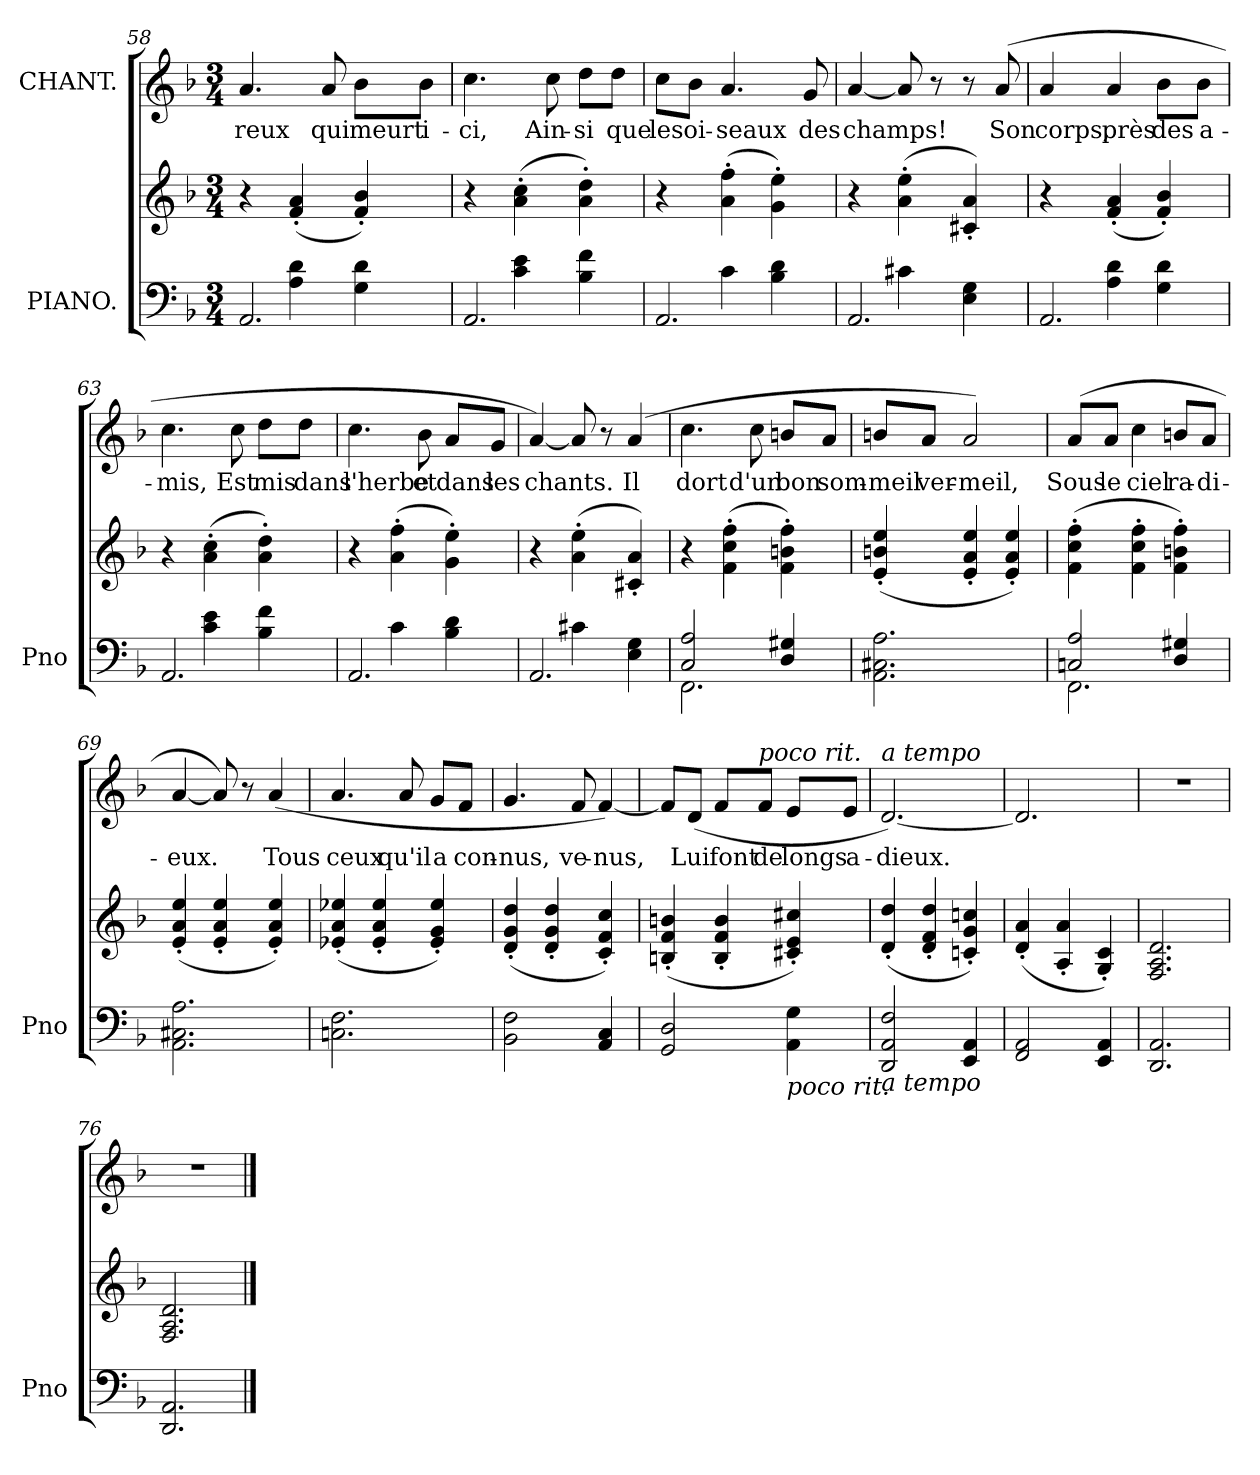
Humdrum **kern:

**kern	**kern	**dynam	**kern	**text	**dynam
*part2	*part2	*part2	*part1	*part1	*part1
*staff3	*staff2	*staff2/3	*staff1	*staff1	*staff1
*I"PIANO.	*	*	*I"CHANT.	*	*
*I'Pno	*	*	*	*	*
*clefF4	*clefG2	*	*clefG2	*	*
*k[b-]	*k[b-]	*	*k[b-]	*	*
*M3/4	*M3/4	*	*M3/4	*	*
=58	=58	=58	=58	=58	=58
*^	*	*	*	*	*
!	!	!	!	!	!LO:LY:b	!
2.AA/	4ryy	4r	.	4.a/	-reux	.
.	4A\ 4d\	(4f/' 4a/'	.	.	.	.
!	!	!	!	!	!LO:LY:b	!
.	.	.	.	8a/	qui	.
!	!	!	!	!	!LO:LY:b	!
.	4G\ 4d\	4f/' 4b-/')	.	8b-\L	meurt	.
!	!	!	!	!	!LO:LY:b	!
.	.	.	.	8b-\J	i-	.
=59	=59	=59	=59	=59	=59	=59
!	!	!	!	!	!LO:LY:b	!
2.AA/	4ryy	4r	.	4.cc\	-ci,	.
.	4c\ 4e\	(4a\'> 4cc\'>	.	.	.	.
!	!	!	!	!	!LO:LY:b	!
.	.	.	.	8cc\	Ain-	.
!	!	!	!	!	!LO:LY:b	!
.	4B-\ 4f\	4a\' 4dd\')	.	8dd\L	-si	.
!	!	!	!	!	!LO:LY:b	!
.	.	.	.	8dd\J	que	.
!!LO:PB:g=z
=60	=60	=60	=60	=60	=60	=60
!	!	!	!	!	!LO:LY:b	!
2.AA/	4ryy	4r	.	8cc\L	les	.
!	!	!	!	!	!LO:LY:b	!
.	.	.	.	8b-\J	oi-	.
!	!	!	!	!	!LO:LY:b	!
.	4c\	(4a\' 4ff\'	.	4.a/	-seaux	.
.	4B-\ 4d\	4g\' 4ee\')	.	.	.	.
!	!	!	!	!	!LO:LY:b	!
.	.	.	.	8g/	des	.
=61	=61	=61	=61	=61	=61	=61
!	!	!	!	!	!LO:LY:b	!
2.AA/	4ryy	4r	.	[4a/	champs!	.
.	4c#X\	(4a\' 4ee\'	.	8a/]	.	.
.	.	.	.	8r	.	.
.	4E\ 4G\	4c#X/' 4a/')	.	8r	.	.
!	!	!	!	!	!LO:LY:b	!
.	.	.	.	(8a/	Son	.
=62	=62	=62	=62	=62	=62	=62
!	!	!	!	!	!LO:LY:b	!
2.AA/	4ryy	4r	.	4a/	corps,	.
!	!	!	!	!	!LO:LY:b	!
.	4A\ 4d\	(4f/' 4a/'	.	4a/	près	.
!	!	!	!	!	!LO:LY:b	!
.	4G\ 4d\	4f/' 4b-/')	.	8b-\L	des	.
!	!	!	!	!	!LO:LY:b	!
.	.	.	.	8b-\J	a-	.
=63	=63	=63	=63	=63	=63	=63
!	!	!	!	!	!LO:LY:b	!
2.AA/	4ryy	4r	.	4.cc\	-mis,	.
.	4c\ 4e\	(4a\'> 4cc\'>	.	.	.	.
!	!	!	!	!	!LO:LY:b	!
.	.	.	.	8cc\	Est	.
!	!	!	!	!	!LO:LY:b	!
.	4B-\ 4f\	4a\' 4dd\')	.	8dd\L	mis	.
!	!	!	!	!	!LO:LY:b	!
.	.	.	.	8dd\J	dans	.
!!LO:LB:g=z
=64	=64	=64	=64	=64	=64	=64
!	!	!	!	!	!LO:LY:b	!
2.AA/	4ryy	4r	.	4.cc\	l'herbe	.
.	4c\	(4a\' 4ff\'	.	.	.	.
!	!	!	!	!	!LO:LY:b	!
.	.	.	.	8b-\	et	.
!	!	!	!	!	!LO:LY:b	!
.	4B-\ 4d\	4g\' 4ee\')	.	8a/L	dans	.
!	!	!	!	!	!LO:LY:b	!
.	.	.	.	8g/J	les	.
=65	=65	=65	=65	=65	=65	=65
!	!	!	!	!	!LO:LY:b	!
2.AA/	4ryy	4r	.	[4a/)	chants.	.
.	4c#X\	(4a\' 4ee\'	.	8a/]	.	.
.	.	.	.	8r	.	.
!	!	!	!	!	!LO:LY:b	!LO:DY:a
!	!	!	!	!	!	!LO:DY:n=1:a
.	4E\ 4G\	4c#X/' 4a/')	.	(4a/	Il	pp other-dynamics
=66	=66	=66	=66	=66	=66	=66
!	!	!	!LO:DY:b	!	!LO:LY:b	!
!	!	!	!LO:DY:n=1:b	!	!	!
2C/ 2A/	2.FF\	4r	pp other-dynamics	4.cc\	dort	.
.	.	(4f\' 4cc\' 4ff\'	.	.	.	.
!	!	!	!	!	!LO:LY:b	!
.	.	.	.	8cc\	d'un	.
!	!	!	!	!	!LO:LY:b	!
4D/ 4G#X/	.	4f\' 4bn\' 4ff\')	.	8bn/L	bon	.
!	!	!	!	!	!LO:LY:b	!
.	.	.	.	8a/J	som-	.
*v	*v	*	*	*	*	*
=67	=67	=67	=67	=67	=67
!	!	!	!	!LO:LY:b	!
2.AA\ 2.C#X\ 2.A\	(4e/' 4bn/' 4ee/'	.	8bn/L	-meil	.
!	!	!	!	!LO:LY:b	!
.	.	.	8a/J	ver-	.
!	!	!	!	!LO:LY:b	!
.	4e/' 4a/' 4ee/'	.	2a/)	-meil,	.
.	4e/' 4a/' 4ee/')	.	.	.	.
!!LO:LB:g=z
=68	=68	=68	=68	=68	=68
*^	*	*	*	*	*
!	!	!	!	!	!LO:LY:b	!
2Cn/ 2A/	2.FF\	(4f\' 4cc\' 4ff\'	.	(8a/L	Sous	.
!	!	!	!	!	!LO:LY:b	!
.	.	.	.	8a/J	le	.
!	!	!	!	!	!LO:LY:b	!
.	.	4f\' 4cc\' 4ff\'	.	4cc\	ciel	.
!	!	!	!	!	!LO:LY:b	!
4D/ 4G#X/	.	4f\' 4bn\' 4ff\')	.	8bn/L	ra-	.
!	!	!	!	!	!LO:LY:b	!
.	.	.	.	8a/J	-di-	.
*v	*v	*	*	*	*	*
=69	=69	=69	=69	=69	=69
!	!	!	!	!LO:LY:b	!
2.AA\ 2.C#X\ 2.A\	(4e/' 4a/' 4ee/'	.	[4a/	-eux.	.
.	4e/' 4a/' 4ee/'	.	8a/])	.	.
.	.	.	8r	.	.
!	!	!	!	!LO:LY:b	!
.	4e/' 4a/' 4ee/')	.	(4a/	Tous	.
=70	=70	=70	=70	=70	=70
!	!	!	!	!LO:LY:b	!
2.Cn\ 2.F\	(4e-X/' 4a/' 4ee-X/'	.	4.a/	ceux	.
.	4e-/' 4a/' 4ee-/'	.	.	.	.
!	!	!	!	!LO:LY:b	!
.	.	.	8a/	qu'il	.
!	!	!	!	!LO:LY:b	!
.	4e-/' 4g/' 4ee-/')	.	8g/L	a	.
!	!	!	!	!LO:LY:b	!
.	.	.	8f/J	con-	.
=71	=71	=71	=71	=71	=71
!	!	!	!	!LO:LY:b	!
2BB-\ 2F\	(4d/' 4g/' 4dd/'	.	4.g/	-nus,	.
.	4d/' 4g/' 4dd/'	.	.	.	.
!	!	!	!	!LO:LY:b	!
.	.	.	8f/	ve-	.
!	!	!	!	!LO:LY:b	!
4AA/ 4C/	4c/' 4f/' 4cc/')	.	[4f/)	-nus,	.
!!LO:LB:g=z
=72	=72	=72	=72	=72	=72
2GG/ 2D/	(4Bn/' 4f/' 4bn/'	.	8f/L]	.	.
!	!	!	!	!LO:LY:b	!
.	.	.	(>8d/J	Lui	.
!	!	!	!	!LO:LY:b	!
.	4B/' 4f/' 4b/'	.	8f/L	font	.
!	!	!	!LO:TX:a:i:t=poco rit.	!	!
!	!	!	!	!LO:LY:b	!
.	.	.	8f/J	de	.
!LO:TX:b:i:t=poco rit.	!	!	!	!	!
!	!	!	!	!LO:LY:b	!
4AA\ 4G\	4c#X/' 4e/' 4cc#X/')	.	8e/L	longs	.
!	!	!	!	!LO:LY:b	!
.	.	.	8e/J	a-	.
=73	=73	=73	=73	=73	=73
!	!	!	!LO:TX:a:i:t=a tempo	!	!
!LO:TX:b:i:t=a  tempo	!	!	!	!	!
!	!	!	!	!LO:LY:b	!
2DD/ 2AA/ 2F/	(4d/' 4dd/'	.	[2.d/)	-dieux.	.
.	4d/' 4f/' 4dd/'	.	.	.	.
4EE/ 4AA/	4cn/' 4g/' 4ccn/')	.	.	.	.
=74	=74	=74	=74	=74	=74
2FF/ 2AA/	(4d/' 4a/'	.	2.d/]	.	.
.	4A/' 4a/'	.	.	.	.
4EE/ 4AA/	4G/' 4c/')	.	.	.	.
=75	=75	=75	=75	=75	=75
2.DD/ 2.AA/	2.F/ 2.A/ 2.d/	.	2.r	.	.
=76	=76	=76	=76	=76	=76
2.DD/ 2.AA/	2.F/ 2.A/ 2.d/	.	2.r	.	.
==	==	==	==	==	==
*-	*-	*-	*-	*-	*-
